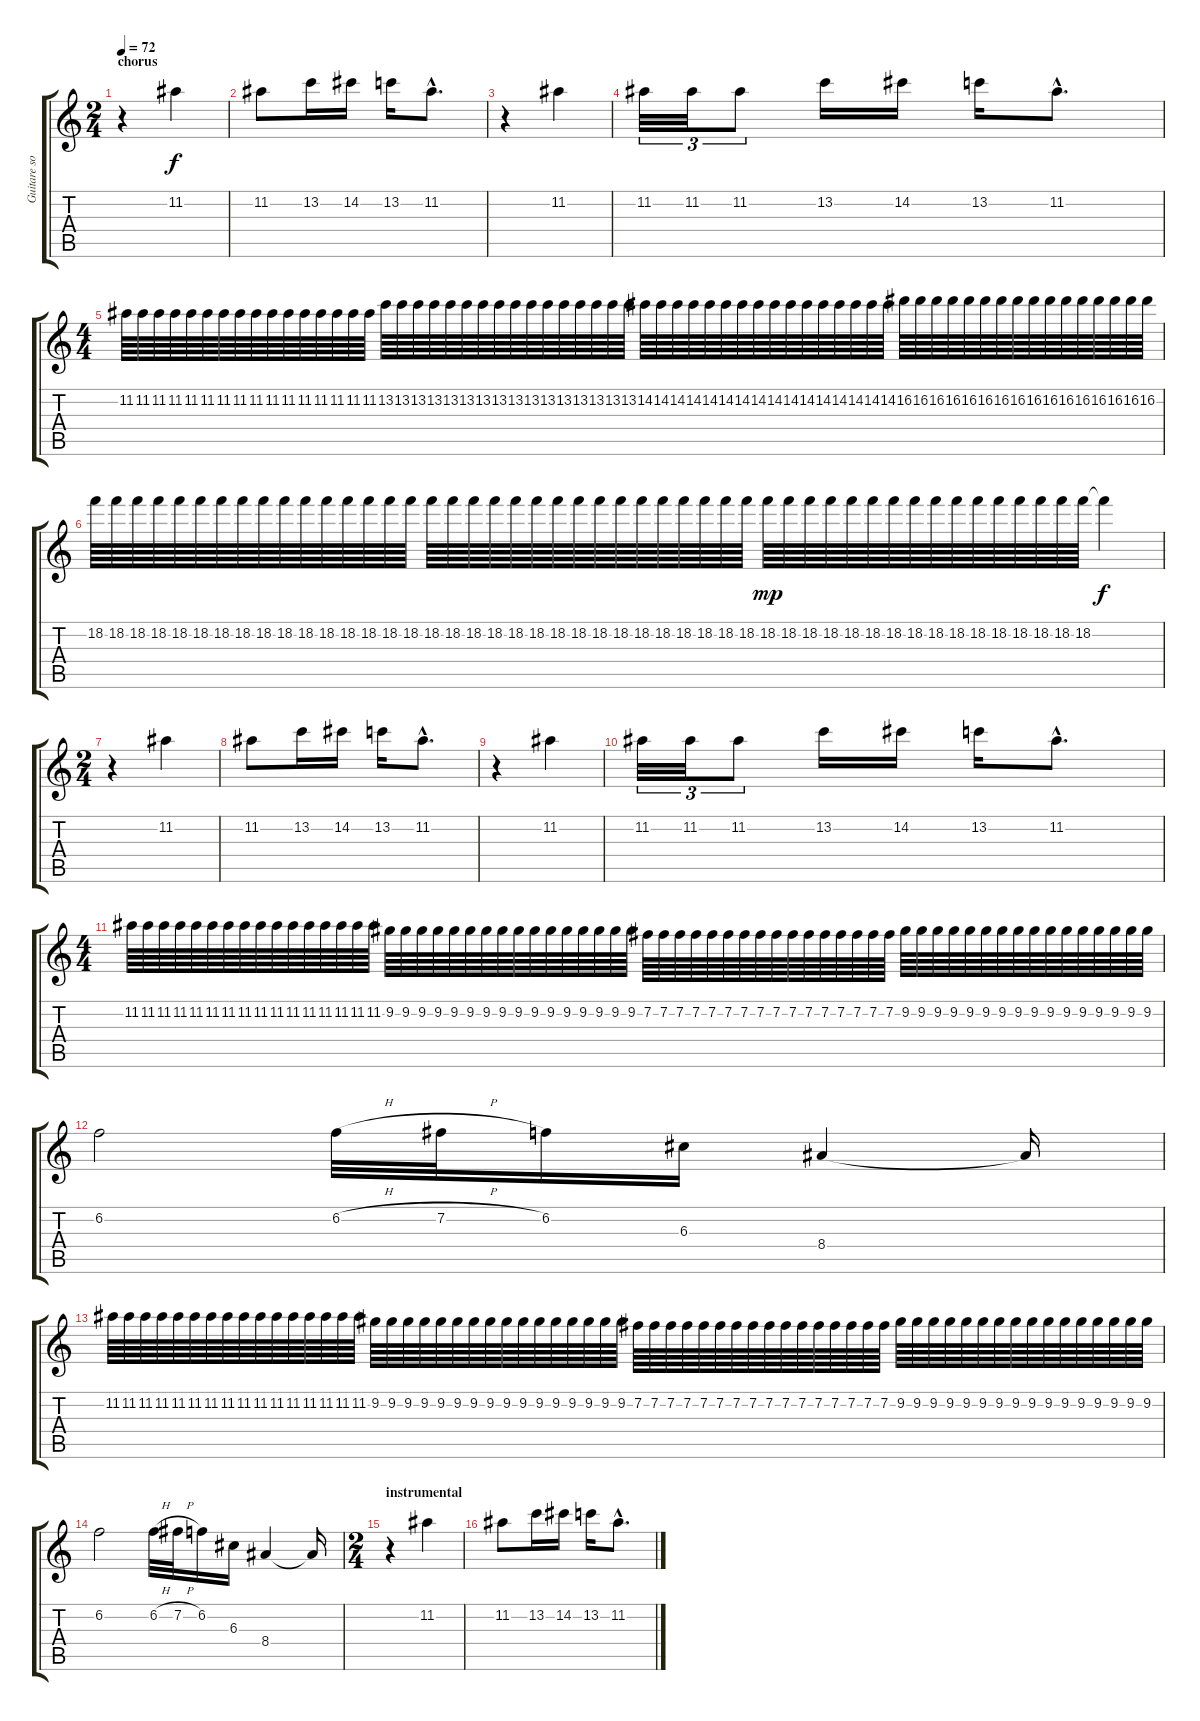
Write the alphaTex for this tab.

\track ("Guitare solo 1" "Guitare so") {instrument acousticguitarnylon}
\staff {score tabs}
\tuning (E4 B3 G3 D3 A2 E2) {hide}
\ts (2 4)
\section ("" "chorus")
\tempo 72
\clef g2
\ks c
r.4{dy f} 11.2.4 |
11.2.8 13.2.16 14.2.16 13.2.16 11.2{hac}.8{d} |
r.4 11.2.4 |
11.2.32{tu (3 2)} 11.2.32{tu (3 2)} 11.2.8{tu (3 2)} 13.2.16 14.2.16 13.2.16 11.2{hac}.8{d} |
\ts (4 4)
11.2.64 11.2.64 11.2.64 11.2.64 11.2.64 11.2.64 11.2.64 11.2.64 11.2.64 11.2.64 11.2.64 11.2.64 11.2.64 11.2.64 11.2.64 11.2.64 13.2.64 13.2.64 13.2.64 13.2.64 13.2.64 13.2.64 13.2.64 13.2.64 13.2.64 13.2.64 13.2.64 13.2.64 13.2.64 13.2.64 13.2.64 13.2.64 14.2.64 14.2.64 14.2.64 14.2.64 14.2.64 14.2.64 14.2.64 14.2.64 14.2.64 14.2.64 14.2.64 14.2.64 14.2.64 14.2.64 14.2.64 14.2.64 16.2.64 16.2.64 16.2.64 16.2.64 16.2.64 16.2.64 16.2.64 16.2.64 16.2.64 16.2.64 16.2.64 16.2.64 16.2.64 16.2.64 16.2.64 16.2.64 |
18.2.64 18.2.64 18.2.64 18.2.64 18.2.64 18.2.64 18.2.64 18.2.64 18.2.64 18.2.64 18.2.64 18.2.64 18.2.64 18.2.64 18.2.64 18.2.64 18.2.64 18.2.64 18.2.64 18.2.64 18.2.64 18.2.64 18.2.64 18.2.64 18.2.64 18.2.64 18.2.64 18.2.64 18.2.64 18.2.64 18.2.64 18.2.64 18.2.64{dy mp} 18.2.64 18.2.64 18.2.64 18.2.64 18.2.64 18.2.64 18.2.64 18.2.64 18.2.64 18.2.64 18.2.64 18.2.64 18.2.64 18.2.64 18.2.64 18.2{t}.4{dy f} |
\ts (2 4)
r.4 11.2.4 |
11.2.8 13.2.16 14.2.16 13.2.16 11.2{hac}.8{d} |
r.4 11.2.4 |
11.2.32{tu (3 2)} 11.2.32{tu (3 2)} 11.2.8{tu (3 2)} 13.2.16 14.2.16 13.2.16 11.2{hac}.8{d} |
\ts (4 4)
11.2.64 11.2.64 11.2.64 11.2.64 11.2.64 11.2.64 11.2.64 11.2.64 11.2.64 11.2.64 11.2.64 11.2.64 11.2.64 11.2.64 11.2.64 11.2.64 9.2.64 9.2.64 9.2.64 9.2.64 9.2.64 9.2.64 9.2.64 9.2.64 9.2.64 9.2.64 9.2.64 9.2.64 9.2.64 9.2.64 9.2.64 9.2.64 7.2.64 7.2.64 7.2.64 7.2.64 7.2.64 7.2.64 7.2.64 7.2.64 7.2.64 7.2.64 7.2.64 7.2.64 7.2.64 7.2.64 7.2.64 7.2.64 9.2.64 9.2.64 9.2.64 9.2.64 9.2.64 9.2.64 9.2.64 9.2.64 9.2.64 9.2.64 9.2.64 9.2.64 9.2.64 9.2.64 9.2.64 9.2.64 |
6.2.2 6.2{h}.32 7.2{h}.32 6.2.16 6.3.16 8.4.4 8.4{t}.16 |
11.2.64 11.2.64 11.2.64 11.2.64 11.2.64 11.2.64 11.2.64 11.2.64 11.2.64 11.2.64 11.2.64 11.2.64 11.2.64 11.2.64 11.2.64 11.2.64 9.2.64 9.2.64 9.2.64 9.2.64 9.2.64 9.2.64 9.2.64 9.2.64 9.2.64 9.2.64 9.2.64 9.2.64 9.2.64 9.2.64 9.2.64 9.2.64 7.2.64 7.2.64 7.2.64 7.2.64 7.2.64 7.2.64 7.2.64 7.2.64 7.2.64 7.2.64 7.2.64 7.2.64 7.2.64 7.2.64 7.2.64 7.2.64 9.2.64 9.2.64 9.2.64 9.2.64 9.2.64 9.2.64 9.2.64 9.2.64 9.2.64 9.2.64 9.2.64 9.2.64 9.2.64 9.2.64 9.2.64 9.2.64 |
6.2.2 6.2{h}.32 7.2{h}.32 6.2.16 6.3.16 8.4.4 8.4{t}.16 |
\ts (2 4)
\section ("" "instrumental")
r.4 11.2.4 |
11.2.8 13.2.16 14.2.16 13.2.16 11.2{hac}.8{d}
